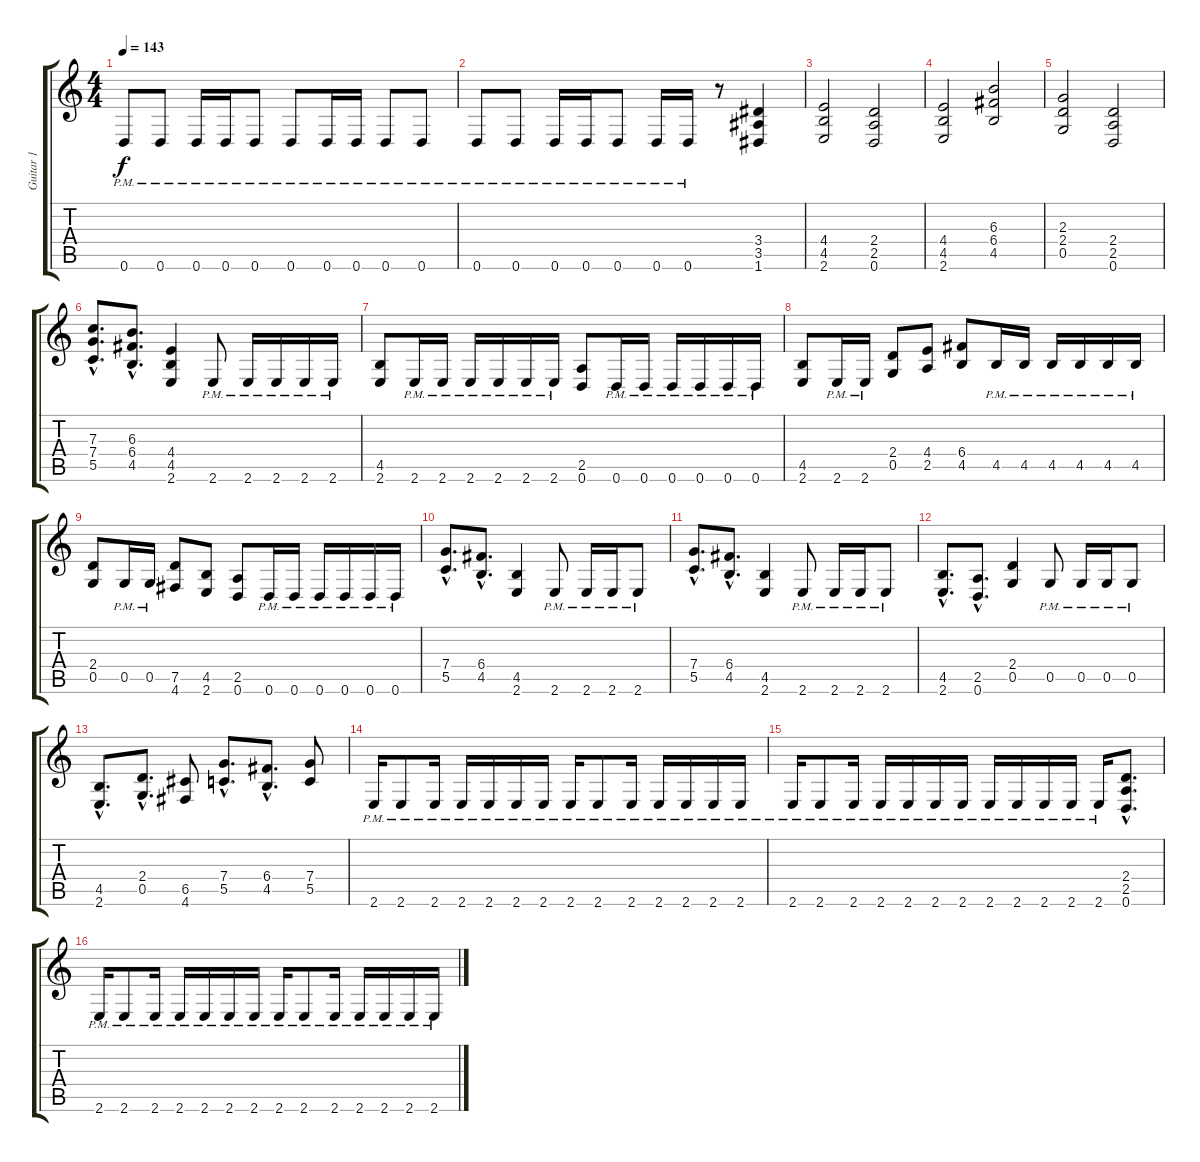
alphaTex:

\track ("Guitar 1" "Guitar 1") {instrument distortionguitar}
\staff {score tabs}
\tuning (D4 A3 F3 C3 G2 D2) {hide}
\ts (4 4)
\tempo 143
\clef g2
\ks c
0.6{pm}.8{dy f} 0.6{pm}.8 0.6{pm}.16 0.6{pm}.16 0.6{pm}.8 0.6{pm}.8 0.6{pm}.16 0.6{pm}.16 0.6{pm}.8 0.6{pm}.8 |
0.6{pm}.8 0.6{pm}.8 0.6{pm}.16 0.6{pm}.16 0.6{pm}.8 0.6{pm}.16 0.6{pm}.16 r.8 (3.4 3.5 1.6).4 |
(4.4 4.5 2.6).2 (2.4 2.5 0.6).2 |
(4.4 4.5 2.6).2 (6.3 6.4 4.5).2 |
(2.3 2.4 0.5).2 (2.4 2.5 0.6).2 |
(7.3{hac} 7.4{hac} 5.5{hac}).8{d} (6.3{hac} 6.4{hac} 4.5{hac}).8{d} (4.4 4.5 2.6).4 2.6{pm}.8 2.6{pm}.16 2.6{pm}.16 2.6{pm}.16 2.6{pm}.16 |
(4.5 2.6).8 2.6{pm}.16 2.6{pm}.16 2.6{pm}.16 2.6{pm}.16 2.6{pm}.16 2.6{pm}.16 (2.5 0.6).8 0.6{pm}.16 0.6{pm}.16 0.6{pm}.16 0.6{pm}.16 0.6{pm}.16 0.6{pm}.16 |
(4.5 2.6).8 2.6{pm}.16 2.6{pm}.16 (2.4 0.5).8 (4.4 2.5).8 (6.4 4.5).8 4.5{pm}.16 4.5{pm}.16 4.5{pm}.16 4.5{pm}.16 4.5{pm}.16 4.5{pm}.16 |
(2.4 0.5).8 0.5{pm}.16 0.5{pm}.16 (7.5 4.6).8 (4.5 2.6).8 (2.5 0.6).8 0.6{pm}.16 0.6{pm}.16 0.6{pm}.16 0.6{pm}.16 0.6{pm}.16 0.6{pm}.16 |
(7.4{hac} 5.5{hac}).8{d} (6.4{hac} 4.5{hac}).8{d} (4.5 2.6).4 2.6{pm}.8 2.6{pm}.16 2.6{pm}.16 2.6{pm}.8 |
(7.4{hac} 5.5{hac}).8{d} (6.4{hac} 4.5{hac}).8{d} (4.5 2.6).4 2.6{pm}.8 2.6{pm}.16 2.6{pm}.16 2.6{pm}.8 |
(4.5{hac} 2.6{hac}).8{d} (2.5{hac} 0.6{hac}).8{d} (2.4 0.5).4 0.5{pm}.8 0.5{pm}.16 0.5{pm}.16 0.5{pm}.8 |
(4.5{hac} 2.6{hac}).8{d} (2.4{hac} 0.5{hac}).8{d} (6.5 4.6).8 (7.4{hac} 5.5{hac}).8{d} (6.4{hac} 4.5{hac}).8{d} (7.4 5.5).8 |
2.6{pm}.16 2.6{pm}.8 2.6{pm}.16 2.6{pm}.16 2.6{pm}.16 2.6{pm}.16 2.6{pm}.16 2.6{pm}.16 2.6{pm}.8 2.6{pm}.16 2.6{pm}.16 2.6{pm}.16 2.6{pm}.16 2.6{pm}.16 |
2.6{pm}.16 2.6{pm}.8 2.6{pm}.16 2.6{pm}.16 2.6{pm}.16 2.6{pm}.16 2.6{pm}.16 2.6{pm}.16 2.6{pm}.16 2.6{pm}.16 2.6{pm}.16 2.6{pm}.16 (2.4{hac} 2.5{hac} 0.6{hac}).8{d} |
2.6{pm}.16 2.6{pm}.8 2.6{pm}.16 2.6{pm}.16 2.6{pm}.16 2.6{pm}.16 2.6{pm}.16 2.6{pm}.16 2.6{pm}.8 2.6{pm}.16 2.6{pm}.16 2.6{pm}.16 2.6{pm}.16 2.6{pm}.16
